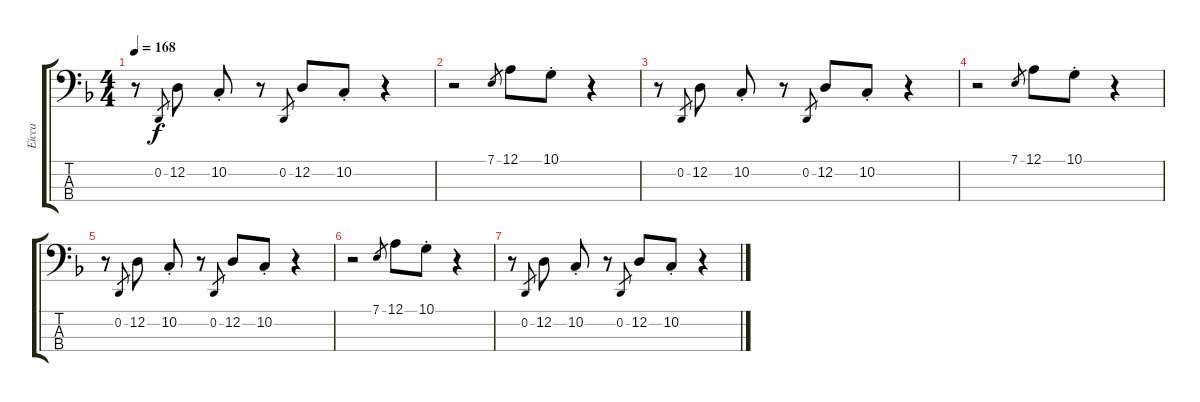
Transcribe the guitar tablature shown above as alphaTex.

\track ("Eicca" "Eicca") {instrument cello}
\staff {score tabs}
\tuning (A2 D2 G1 C1) {hide}
\ts (4 4)
\tempo 168
\clef f4
\ks f
r.8{dy f} 0.2.8{gr} 12.2.8 10.2{st}.8 r.8 0.2.8{gr} 12.2.8 10.2{st}.8 r.4 |
r.2 7.1.8{gr} 12.1.8 10.1{st}.8 r.4 |
r.8 0.2.8{gr} 12.2.8 10.2{st}.8 r.8 0.2.8{gr} 12.2.8 10.2{st}.8 r.4 |
r.2 7.1.8{gr} 12.1.8 10.1{st}.8 r.4 |
r.8 0.2.8{gr} 12.2.8 10.2{st}.8 r.8 0.2.8{gr} 12.2.8 10.2{st}.8 r.4 |
r.2 7.1.8{gr} 12.1.8 10.1{st}.8 r.4 |
r.8 0.2.8{gr} 12.2.8 10.2{st}.8 r.8 0.2.8{gr} 12.2.8 10.2{st}.8 r.4
